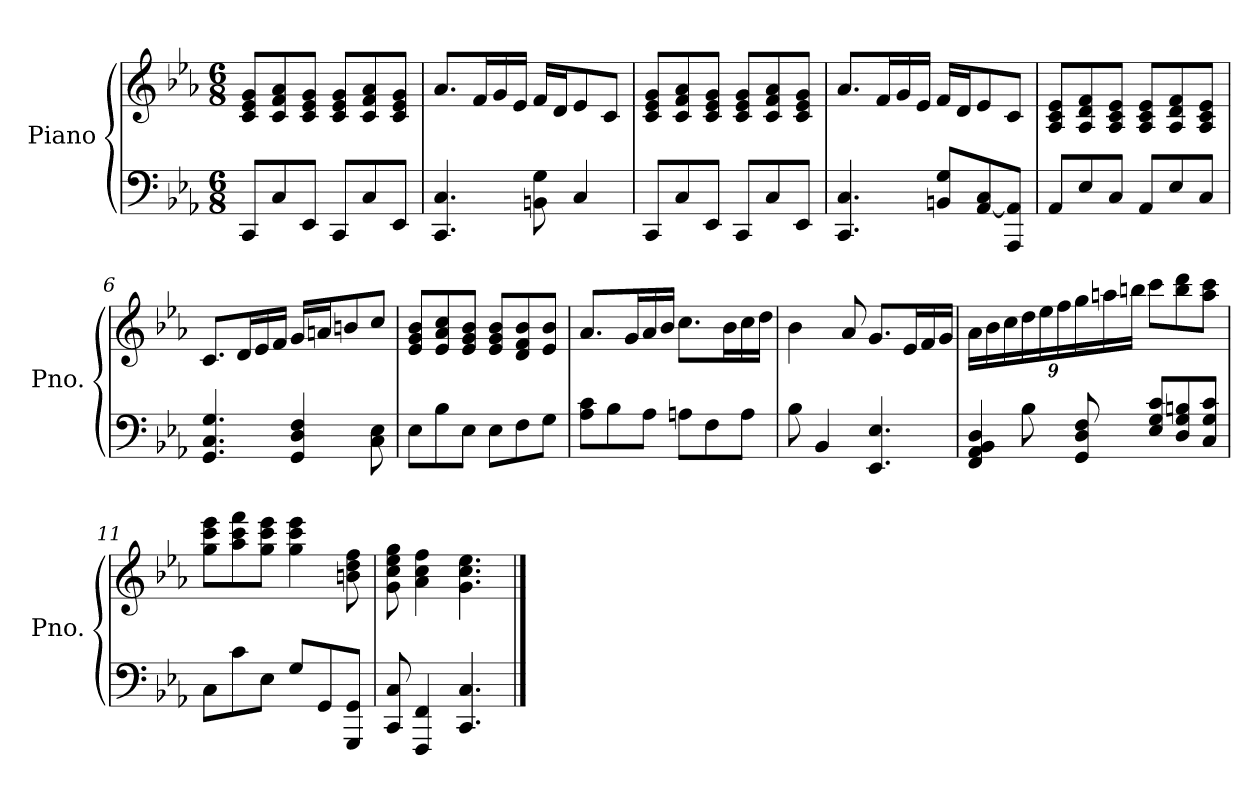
**kern	**kern
*part1	*part1
*staff2	*staff1
*I"Piano	*
*I'Pno.	*
*clefF4	*clefG2
*k[b-e-a-]	*k[b-e-a-]
*M6/8	*M6/8
*MM90	*MM90
=1	=1
8CC/L	8c/ 8e-/ 8g/L
8C/	8c/ 8f/ 8a-/
8EE-/J	8c/ 8e-/ 8g/J
8CC/L	8c/ 8e-/ 8g/L
8C/	8c/ 8f/ 8a-/
8EE-/J	8c/ 8e-/ 8g/J
=2	=2
4.CC/ 4.C/	8.a-/L
.	16f/L
.	16g/
.	16e-/JJ
8BBn\ 8G\	16f/LL
.	16d/J
4C/	8e-/
.	8c/J
=3	=3
8CC/L	8c/ 8e-/ 8g/L
8C/	8c/ 8f/ 8a-/
8EE-/J	8c/ 8e-/ 8g/J
8CC/L	8c/ 8e-/ 8g/L
8C/	8c/ 8f/ 8a-/
8EE-/J	8c/ 8e-/ 8g/J
=4	=4
4.CC/ 4.C/	8.a-/L
.	16f/L
.	16g/
.	16e-/JJ
8BBn/ 8G/L	16f/LL
.	16d/J
[8AA-/ 8C/	8e-/
8AAA-/ 8AA-/]J	8c/J
!!LO:LB:g=z
=5	=5
8AA-/L	8A-/ 8c/ 8e-/L
8E-/	8A-/ 8d/ 8f/
8C/J	8A-/ 8c/ 8e-/J
8AA-/L	8A-/ 8c/ 8e-/L
8E-/	8A-/ 8d/ 8f/
8C/J	8A-/ 8c/ 8e-/J
=6	=6
4.GG/ 4.C/ 4.G/	8.c/L
.	16d/L
.	16e-/
.	16f/JJ
4GG/ 4D/ 4F/	16g/LL
.	16an/J
.	8bn/
8C\ 8E-\	8cc/J
=7	=7
8E-\L	8e-/ 8g/ 8b-/L
8B-\	8e-/ 8a-/ 8cc/
8E-\J	8e-/ 8g/ 8b-/J
8E-\L	8e-/ 8g/ 8b-/L
8F\	8d/ 8f/ 8b-/
8G\J	8e-/ 8b-/J
=8	=8
8A-\ 8c\L	8.a-/L
8B-\	.
.	16g/L
8A-\J	16a-/
.	16b-/JJ
8An\L	8.cc\L
8F\	.
.	16b-\L
8A\J	16cc\
.	16dd\JJ
=9	=9
8B-\	4b-\
4BB-/	.
.	8a-/
4.EE-/ 4.E-/	8.g/L
.	16e-/L
.	16f/
.	16g/JJ
!!LO:LB:g=z
=10	=10
*^	*
*	*	*Xbrackettup
4FF/ 4AA-/ 4BB-/ 4D/	8ryy	24a-\LL
.	.	24b-\
.	.	24cc\
.	8B-\	24dd\
.	.	24ee-\
.	.	24ff\
8GG/ 8D/ 8F/	2ryy	24gg\
.	.	24aan\
.	.	24bbn\JJ
8E-/ 8G/ 8c/L	.	8ccc\L
8D/ 8G/ 8Bn/	.	8bb\ 8ddd\
8C/ 8G/ 8c/J	.	8aa\ 8ccc\J
*v	*v	*
=11	=11
8C\L	8gg\ 8ccc\ 8eee-\L
8c\	8aa-\ 8ccc\ 8fff\
8E-\J	8gg\ 8ccc\ 8eee-\J
8G/L	4gg\ 4ccc\ 4eee-\
8GG/	.
8GGG/ 8GG/J	8bn\ 8dd\ 8ff\
=12	=12
8CC/ 8C/	8g\ 8cc\ 8ee-\ 8gg\
4FFF/ 4FF/	4a-\ 4cc\ 4ff\
4.CC/ 4.C/	4.g\ 4.cc\ 4.ee-\
==	==
*-	*-
